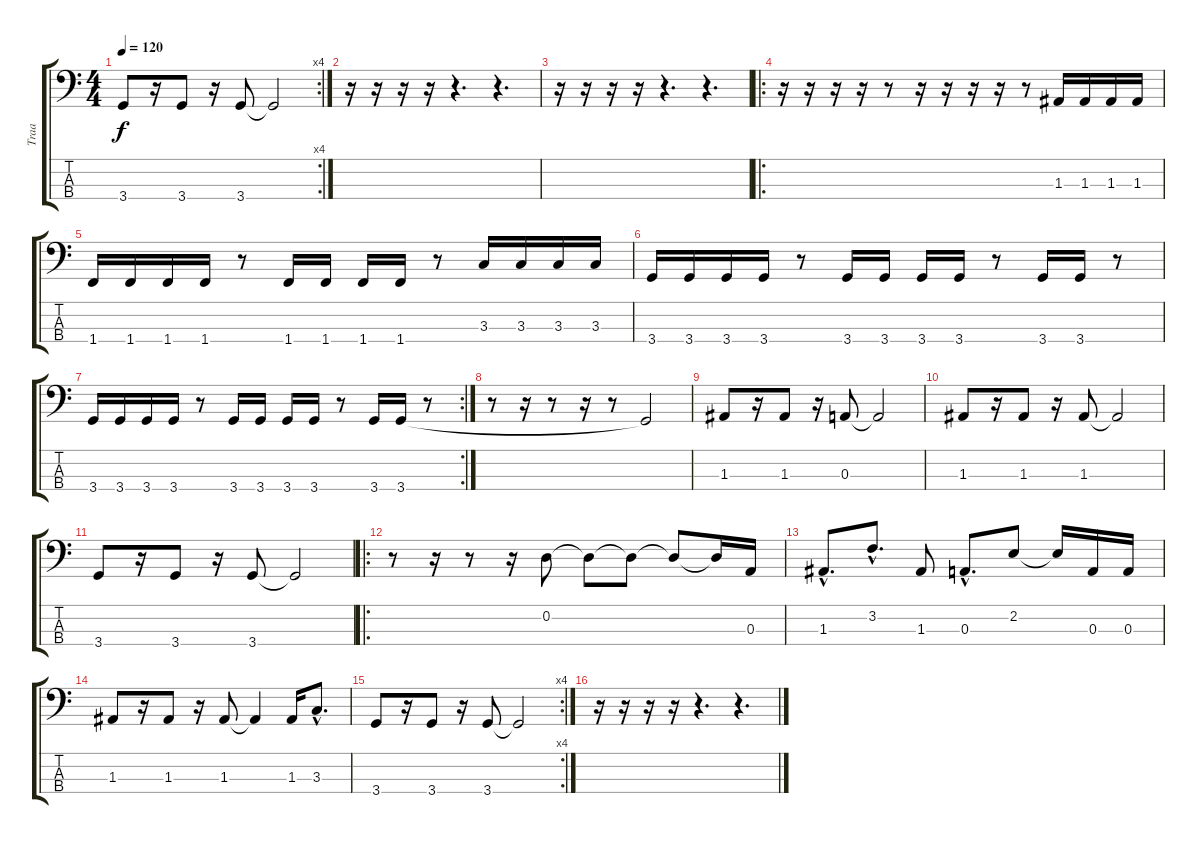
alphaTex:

\track ("Traa" "Traa") {instrument electricbassfinger}
\staff {score tabs}
\tuning (G2 D2 A1 E1) {hide}
\rc 4
\ts (4 4)
\tempo 120
\clef f4
\ks c
3.4.8{dy f} r.16 3.4.8 r.16 3.4.8 3.4{t}.2 |
r.16 r.16 r.16 r.16 r.4{d} r.4{d} |
r.16 r.16 r.16 r.16 r.4{d} r.4{d} |
\ro
r.16 r.16 r.16 r.16 r.8 r.16 r.16 r.16 r.16 r.8 1.3.16 1.3.16 1.3.16 1.3.16 |
1.4.16 1.4.16 1.4.16 1.4.16 r.8 1.4.16 1.4.16 1.4.16 1.4.16 r.8 3.3.16 3.3.16 3.3.16 3.3.16 |
3.4.16 3.4.16 3.4.16 3.4.16 r.8 3.4.16 3.4.16 3.4.16 3.4.16 r.8 3.4.16 3.4.16 r.8 |
\rc 2
3.4.16 3.4.16 3.4.16 3.4.16 r.8 3.4.16 3.4.16 3.4.16 3.4.16 r.8 3.4.16 3.4.16 r.8 |
r.8 r.16 r.8 r.16 r.8 3.4{t}.2 |
1.3.8 r.16 1.3.8 r.16 0.3.8 0.3{t}.2 |
1.3.8 r.16 1.3.8 r.16 1.3.8 1.3{t}.2 |
3.4.8 r.16 3.4.8 r.16 3.4.8 3.4{t}.2 |
\ro
r.8 r.16 r.8 r.16 0.2.8 0.2{t}.8 0.2{t}.8 0.2{t}.8 0.2{t}.16 0.3.16 |
1.3{hac}.8{d} 3.2{hac}.8{d} 1.3.8 0.3{hac}.8{d} 2.2.8 2.2{t}.16 0.3.16 0.3.16 |
1.3.8 r.16 1.3.8 r.16 1.3.8 1.3{t}.4 1.3.16 3.3{hac}.8{d} |
\rc 4
3.4.8 r.16 3.4.8 r.16 3.4.8 3.4{t}.2 |
r.16 r.16 r.16 r.16 r.4{d} r.4{d}
